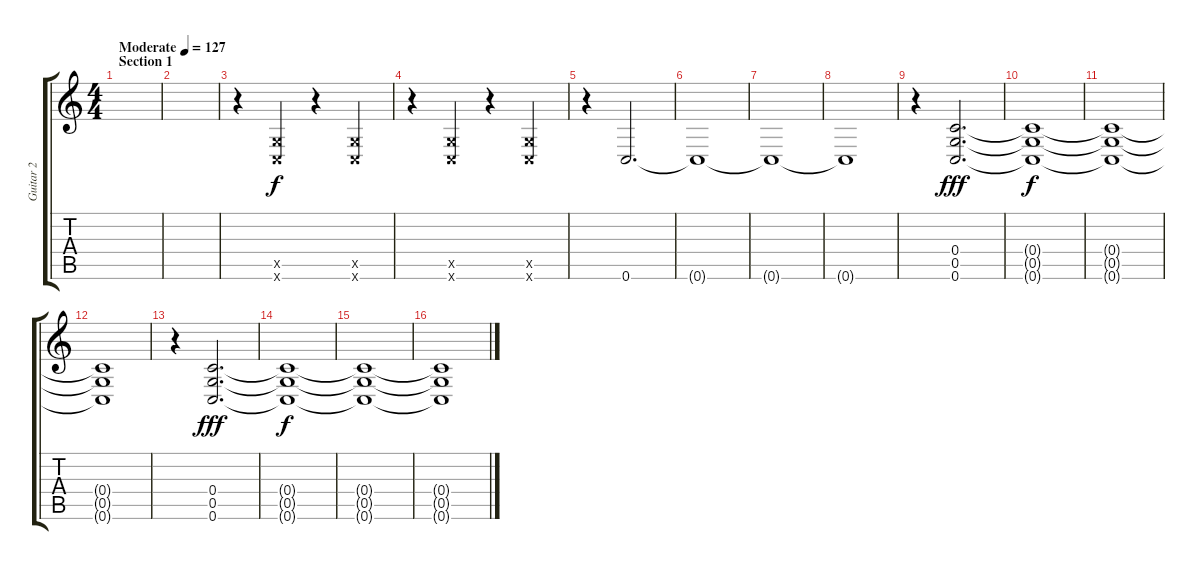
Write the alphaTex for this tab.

\track ("Guitar 2" "Guitar 2") {instrument overdrivenguitar}
\staff {score tabs}
\tuning (D4 A3 F3 C3 G2 C2) {hide}
\ts (4 4)
\section ("" "Section 1")
\tempo (127 "Moderate")
\clef g2
\ks c
|
|
r.4 (0.5{x} 0.6{x}).4 r.4 (0.5{x} 0.6{x}).4 |
r.4 (0.5{x} 0.6{x}).4 r.4 (0.5{x} 0.6{x}).4 |
r.4 0.6.2{d} |
0.6{t}.1{dy f} |
0.6{t}.1 |
0.6{t}.1 |
r.4 (0.4 0.5 0.6).2{d dy fff} |
(0.4{t} 0.5{t} 0.6{t}).1{dy f} |
(0.4{t} 0.5{t} 0.6{t}).1 |
(0.4{t} 0.5{t} 0.6{t}).1 |
r.4 (0.4 0.5 0.6).2{d dy fff} |
(0.4{t} 0.5{t} 0.6{t}).1{dy f} |
(0.4{t} 0.5{t} 0.6{t}).1 |
(0.4{t} 0.5{t} 0.6{t}).1
